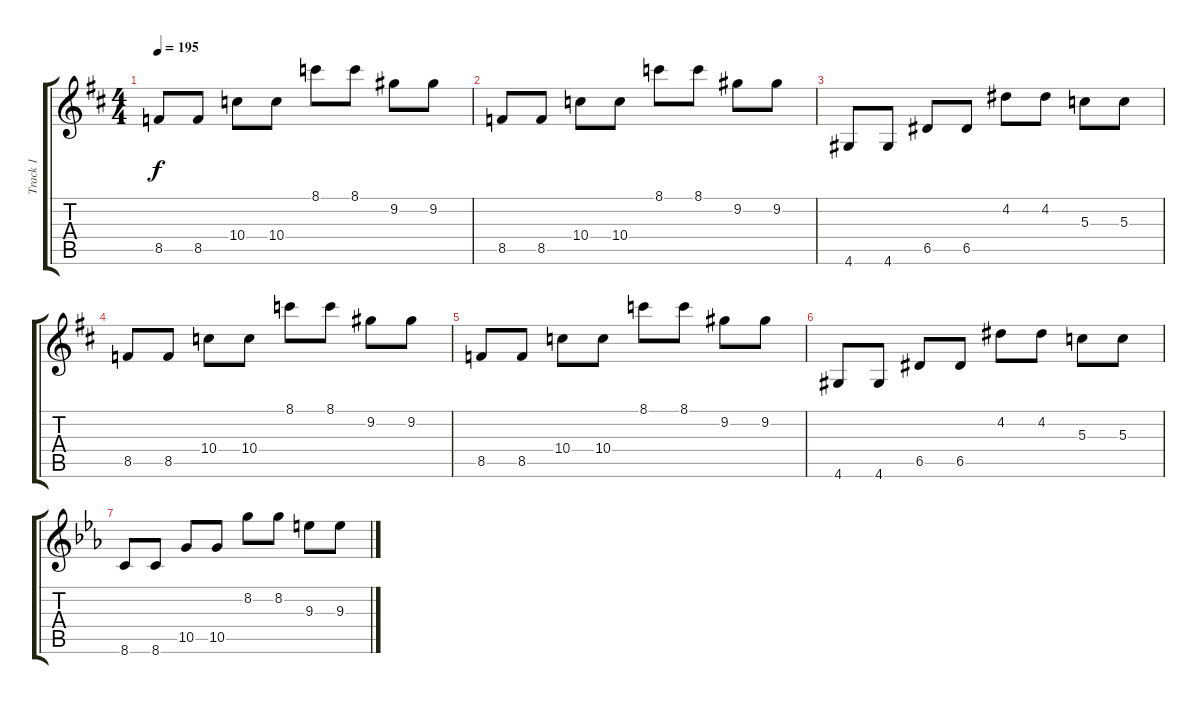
\track ("Track 1" "Track 1") {instrument overdrivenguitar}
\staff {score tabs}
\tuning (E4 B3 G3 D3 A2 E2) {hide}
\ts (4 4)
\tempo 195
\clef g2
\ks d
8.5.8{dy f instrument electricguitarclean} 8.5.8 10.4.8 10.4.8 8.1.8 8.1.8 9.2.8 9.2.8 |
8.5.8 8.5.8 10.4.8 10.4.8 8.1.8 8.1.8 9.2.8 9.2.8 |
4.6.8{instrument overdrivenguitar} 4.6.8 6.5.8 6.5.8 4.2.8 4.2.8 5.3.8 5.3.8 |
8.5.8{instrument electricguitarclean} 8.5.8 10.4.8 10.4.8 8.1.8 8.1.8 9.2.8 9.2.8 |
8.5.8 8.5.8 10.4.8 10.4.8 8.1.8 8.1.8 9.2.8 9.2.8 |
4.6.8{instrument overdrivenguitar} 4.6.8 6.5.8 6.5.8 4.2.8 4.2.8 5.3.8 5.3.8 |
\ks eb
8.6.8 8.6.8 10.5.8 10.5.8 8.2.8 8.2.8 9.3.8 9.3.8
